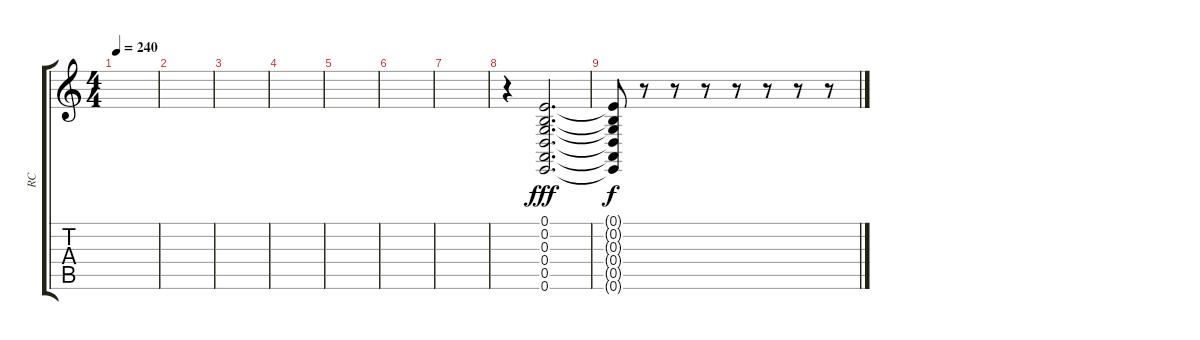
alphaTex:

\track ("RC" "RC") {instrument reversecymbal}
\staff {score tabs}
\tuning (E4 B3 G3 D3 A2 E2) {hide}
\ts (4 4)
\tempo 240
\clef g2
\ks c
|
|
|
|
|
|
|
r.4 (0.1 0.2 0.3 0.4 0.5 0.6).2{d dy fff} |
(0.1{t} 0.2{t} 0.3{t} 0.4{t} 0.5{t} 0.6{t}).8{dy f} r.8 r.8 r.8 r.8 r.8 r.8 r.8
